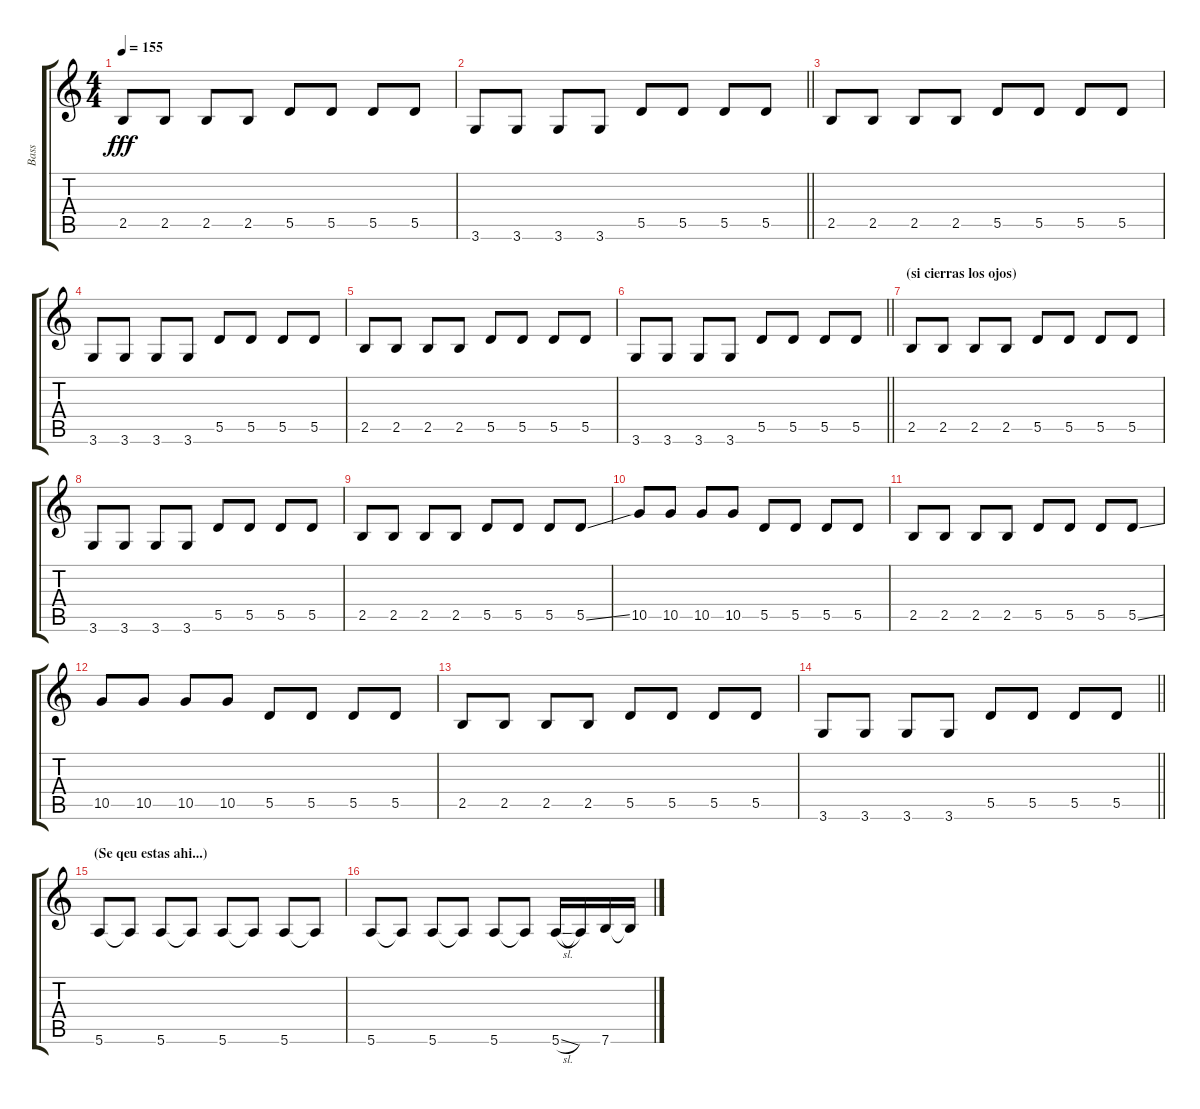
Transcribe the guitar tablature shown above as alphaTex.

\track ("Bass" "Bass") {instrument electricbasspick}
\staff {score tabs}
\tuning (E4 B3 G3 D3 A2 E2) {hide}
\ts (4 4)
\tempo 155
\clef g2
\ks c
2.5.8{dy fff} 2.5.8 2.5.8 2.5.8 5.5.8 5.5.8 5.5.8 5.5.8 |
\barLineRight lightlight
3.6.8 3.6.8 3.6.8 3.6.8 5.5.8 5.5.8 5.5.8 5.5.8 |
2.5.8 2.5.8 2.5.8 2.5.8 5.5.8 5.5.8 5.5.8 5.5.8 |
3.6.8 3.6.8 3.6.8 3.6.8 5.5.8 5.5.8 5.5.8 5.5.8 |
2.5.8 2.5.8 2.5.8 2.5.8 5.5.8 5.5.8 5.5.8 5.5.8 |
\barLineRight lightlight
3.6.8 3.6.8 3.6.8 3.6.8 5.5.8 5.5.8 5.5.8 5.5.8 |
\section ("" "(si cierras los ojos)")
2.5.8 2.5.8 2.5.8 2.5.8 5.5.8 5.5.8 5.5.8 5.5.8 |
3.6.8 3.6.8 3.6.8 3.6.8 5.5.8 5.5.8 5.5.8 5.5.8 |
2.5.8 2.5.8 2.5.8 2.5.8 5.5.8 5.5.8 5.5.8 5.5{ss}.8 |
10.5.8 10.5.8 10.5.8 10.5.8 5.5.8 5.5.8 5.5.8 5.5.8 |
2.5.8 2.5.8 2.5.8 2.5.8 5.5.8 5.5.8 5.5.8 5.5{ss}.8 |
10.5.8 10.5.8 10.5.8 10.5.8 5.5.8 5.5.8 5.5.8 5.5.8 |
2.5.8 2.5.8 2.5.8 2.5.8 5.5.8 5.5.8 5.5.8 5.5.8 |
\barLineRight lightlight
3.6.8 3.6.8 3.6.8 3.6.8 5.5.8 5.5.8 5.5.8 5.5.8 |
\section ("" "(Se qeu estas ahi...)")
5.6.8 5.6{t}.8 5.6.8 5.6{t}.8 5.6.8 5.6{t}.8 5.6.8 5.6{t}.8 |
5.6.8 5.6{t}.8 5.6.8 5.6{t}.8 5.6.8 5.6{t}.8 5.6{sl}.16 5.6{t}.16 7.6.16 7.6{t}.16
